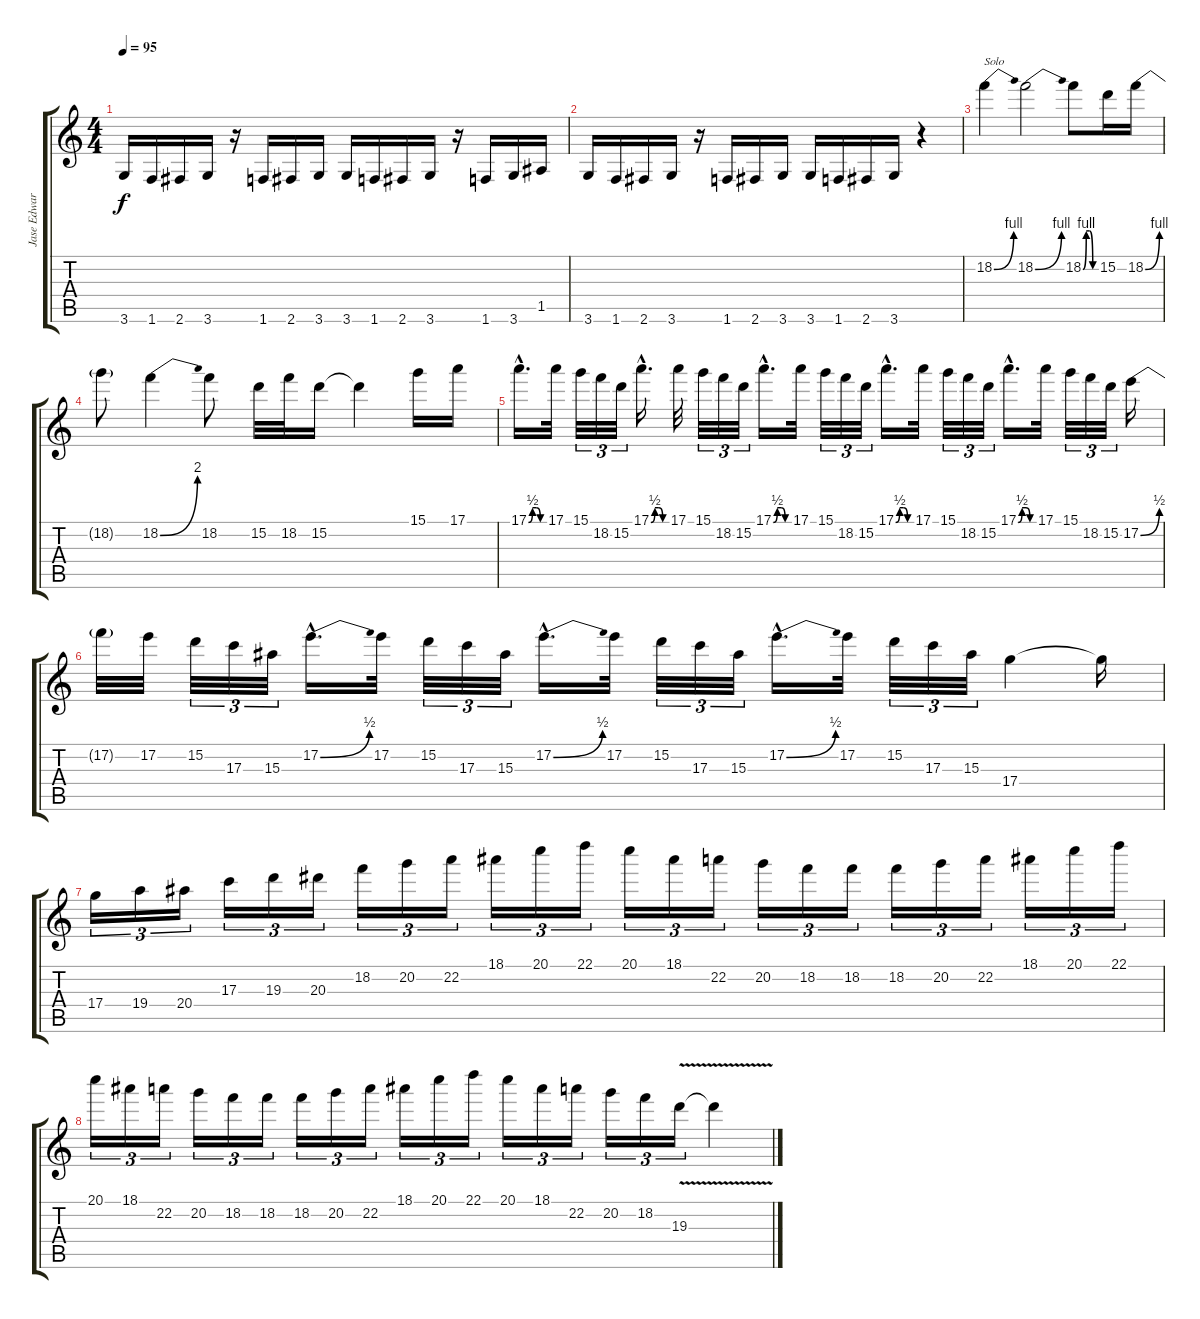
\track ("Jase Edwards" "Jase Edwar") {instrument distortionguitar}
\staff {score tabs}
\tuning (E4 B3 G3 D3 A2 E2) {hide}
\ts (4 4)
\tempo 95
\clef g2
\ks c
3.6.16{dy f} 1.6.16 2.6.16 3.6.16 r.16 1.6.16 2.6.16 3.6.16 3.6.16 1.6.16 2.6.16 3.6.16 r.16 1.6.16 3.6.16 1.5.16 |
3.6.16 1.6.16 2.6.16 3.6.16 r.16 1.6.16 2.6.16 3.6.16 3.6.16 1.6.16 2.6.16 3.6.16 r.4 |
18.2{be (bend 0 0 60 4)}.4{txt "Solo"} 18.2{be (bend 0 0 60 4)}.2 18.2{be (custom 0 0 15 4 30 4 45 0 60 0)}.8 15.2.16 18.2{be (bend 0 0 60 4)}.16 |
18.2{t}.8 18.2{be (bend 0 0 60 8)}.4 18.2.8 15.2.32 18.2.32 15.2.16 15.2{t}.4 15.1.16 17.1.16 |
17.1{be (custom 0 0 15 2 30 2 45 0 60 0) hac}.16{d} 17.1.32 15.1.32{tu (3 2)} 18.2.32{tu (3 2)} 15.2.32{tu (3 2)} 17.1{be (custom 0 0 15 2 30 2 45 0 60 0) hac}.16{d} 17.1.32 15.1.32{tu (3 2)} 18.2.32{tu (3 2)} 15.2.32{tu (3 2)} 17.1{be (custom 0 0 15 2 30 2 45 0 60 0) hac}.16{d} 17.1.32 15.1.32{tu (3 2)} 18.2.32{tu (3 2)} 15.2.32{tu (3 2)} 17.1{be (custom 0 0 15 2 30 2 45 0 60 0) hac}.16{d} 17.1.32 15.1.32{tu (3 2)} 18.2.32{tu (3 2)} 15.2.32{tu (3 2)} 17.1{be (custom 0 0 15 2 30 2 45 0 60 0) hac}.16{d} 17.1.32 15.1.32{tu (3 2)} 18.2.32{tu (3 2)} 15.2.32{tu (3 2)} 17.2{be (bend 0 0 60 2)}.16 |
17.2{t}.32 17.2.32 15.2.32{tu (3 2)} 17.3.32{tu (3 2)} 15.3.32{tu (3 2)} 17.2{be (bend 0 0 60 2) hac}.16{d} 17.2.32 15.2.32{tu (3 2)} 17.3.32{tu (3 2)} 15.3.32{tu (3 2)} 17.2{be (bend 0 0 60 2) hac}.16{d} 17.2.32 15.2.32{tu (3 2)} 17.3.32{tu (3 2)} 15.3.32{tu (3 2)} 17.2{be (bend 0 0 60 2) hac}.16{d} 17.2.32 15.2.32{tu (3 2)} 17.3.32{tu (3 2)} 15.3.32{tu (3 2)} 17.4.4 17.4{t}.16 |
17.4.16{tu (3 2)} 19.4.16{tu (3 2)} 20.4.16{tu (3 2)} 17.3.16{tu (3 2)} 19.3.16{tu (3 2)} 20.3.16{tu (3 2)} 18.2.16{tu (3 2)} 20.2.16{tu (3 2)} 22.2.16{tu (3 2)} 18.1.16{tu (3 2)} 20.1.16{tu (3 2)} 22.1.16{tu (3 2)} 20.1.16{tu (3 2)} 18.1.16{tu (3 2)} 22.2.16{tu (3 2)} 20.2.16{tu (3 2)} 18.2.16{tu (3 2)} 18.2.16{tu (3 2)} 18.2.16{tu (3 2)} 20.2.16{tu (3 2)} 22.2.16{tu (3 2)} 18.1.16{tu (3 2)} 20.1.16{tu (3 2)} 22.1.16{tu (3 2)} |
20.1.16{tu (3 2)} 18.1.16{tu (3 2)} 22.2.16{tu (3 2)} 20.2.16{tu (3 2)} 18.2.16{tu (3 2)} 18.2.16{tu (3 2)} 18.2.16{tu (3 2)} 20.2.16{tu (3 2)} 22.2.16{tu (3 2)} 18.1.16{tu (3 2)} 20.1.16{tu (3 2)} 22.1.16{tu (3 2)} 20.1.16{tu (3 2)} 18.1.16{tu (3 2)} 22.2.16{tu (3 2)} 20.2.16{tu (3 2)} 18.2.16{tu (3 2)} 19.3{v}.16{tu (3 2)} 19.3{t}.4
